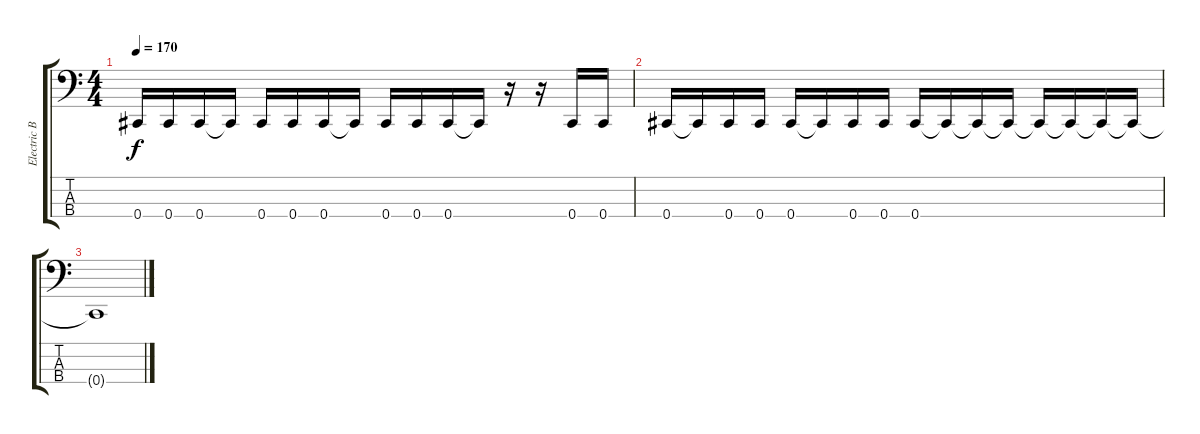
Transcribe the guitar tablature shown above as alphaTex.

\track ("Electric Bass" "Electric B") {instrument electricbasspick}
\staff {score tabs}
\tuning (Gb2 Db2 Ab1 Db1) {hide}
\ts (4 4)
\tempo 170
\clef f4
\ks c
0.4.16{dy f} 0.4.16 0.4.16 0.4{t}.16 0.4.16 0.4.16 0.4.16 0.4{t}.16 0.4.16 0.4.16 0.4.16 0.4{t}.16 r.16 r.16 0.4.16 0.4.16 |
0.4.16 0.4{t}.16 0.4.16 0.4.16 0.4.16 0.4{t}.16 0.4.16 0.4.16 0.4.16 0.4{t}.16 0.4{t}.16 0.4{t}.16 0.4{t}.16 0.4{t}.16 0.4{t}.16 0.4{t}.16 |
0.4{t}.1
